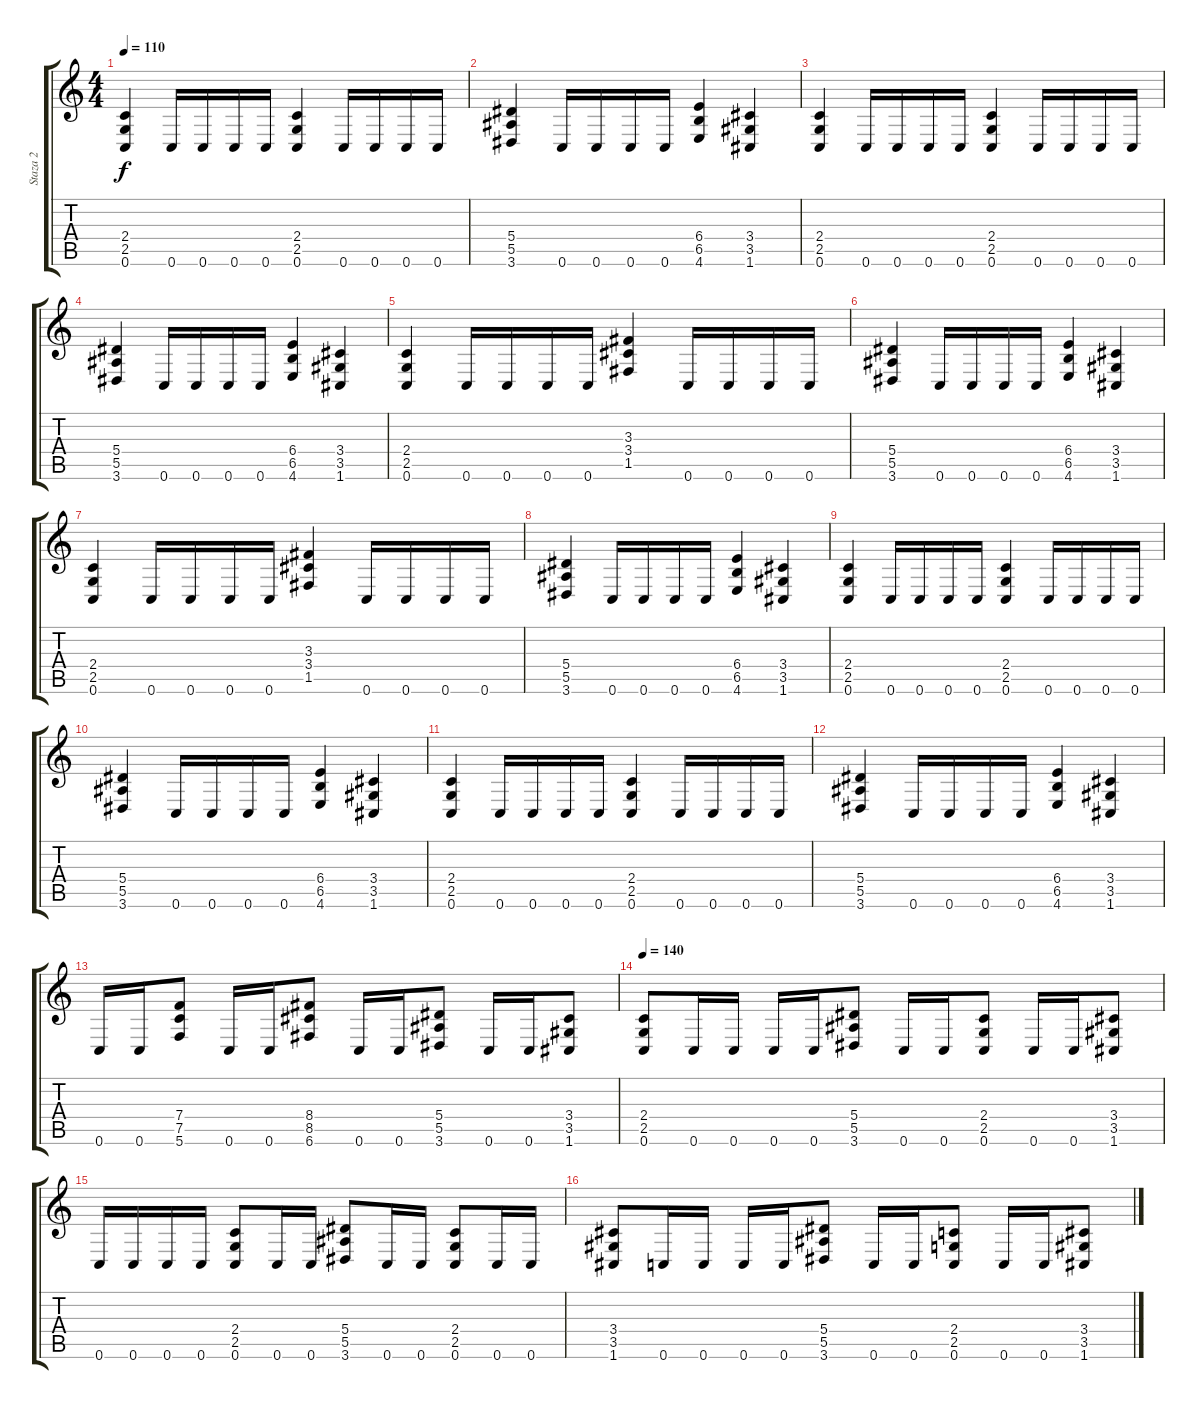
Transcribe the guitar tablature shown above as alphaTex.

\track ("Staza 2" "Staza 2") {instrument distortionguitar}
\staff {score tabs}
\tuning (C4 G3 Eb3 Bb2 F2 C2) {hide}
\ts (4 4)
\tempo 110
\clef g2
\ks c
(2.4 2.5 0.6).4{dy f} 0.6.16 0.6.16 0.6.16 0.6.16 (2.4 2.5 0.6).4 0.6.16 0.6.16 0.6.16 0.6.16 |
(5.4 5.5 3.6).4 0.6.16 0.6.16 0.6.16 0.6.16 (6.4 6.5 4.6).4 (3.4 3.5 1.6).4 |
(2.4 2.5 0.6).4 0.6.16 0.6.16 0.6.16 0.6.16 (2.4 2.5 0.6).4 0.6.16 0.6.16 0.6.16 0.6.16 |
(5.4 5.5 3.6).4 0.6.16 0.6.16 0.6.16 0.6.16 (6.4 6.5 4.6).4 (3.4 3.5 1.6).4 |
(2.4 2.5 0.6).4 0.6.16 0.6.16 0.6.16 0.6.16 (3.3 3.4 1.5).4 0.6.16 0.6.16 0.6.16 0.6.16 |
(5.4 5.5 3.6).4 0.6.16 0.6.16 0.6.16 0.6.16 (6.4 6.5 4.6).4 (3.4 3.5 1.6).4 |
(2.4 2.5 0.6).4 0.6.16 0.6.16 0.6.16 0.6.16 (3.3 3.4 1.5).4 0.6.16 0.6.16 0.6.16 0.6.16 |
(5.4 5.5 3.6).4 0.6.16 0.6.16 0.6.16 0.6.16 (6.4 6.5 4.6).4 (3.4 3.5 1.6).4 |
(2.4 2.5 0.6).4 0.6.16 0.6.16 0.6.16 0.6.16 (2.4 2.5 0.6).4 0.6.16 0.6.16 0.6.16 0.6.16 |
(5.4 5.5 3.6).4 0.6.16 0.6.16 0.6.16 0.6.16 (6.4 6.5 4.6).4 (3.4 3.5 1.6).4 |
(2.4 2.5 0.6).4 0.6.16 0.6.16 0.6.16 0.6.16 (2.4 2.5 0.6).4 0.6.16 0.6.16 0.6.16 0.6.16 |
(5.4 5.5 3.6).4 0.6.16 0.6.16 0.6.16 0.6.16 (6.4 6.5 4.6).4 (3.4 3.5 1.6).4 |
0.6.16 0.6.16 (7.4 7.5 5.6).8 0.6.16 0.6.16 (8.4 8.5 6.6).8 0.6.16 0.6.16 (5.4 5.5 3.6).8 0.6.16 0.6.16 (3.4 3.5 1.6).8 |
\tempo 140
(2.4 2.5 0.6).8 0.6.16 0.6.16 0.6.16 0.6.16 (5.4 5.5 3.6).8 0.6.16 0.6.16 (2.4 2.5 0.6).8 0.6.16 0.6.16 (3.4 3.5 1.6).8 |
0.6.16 0.6.16 0.6.16 0.6.16 (2.4 2.5 0.6).8 0.6.16 0.6.16 (5.4 5.5 3.6).8 0.6.16 0.6.16 (2.4 2.5 0.6).8 0.6.16 0.6.16 |
(3.4 3.5 1.6).8 0.6.16 0.6.16 0.6.16 0.6.16 (5.4 5.5 3.6).8 0.6.16 0.6.16 (2.4 2.5 0.6).8 0.6.16 0.6.16 (3.4 3.5 1.6).8
